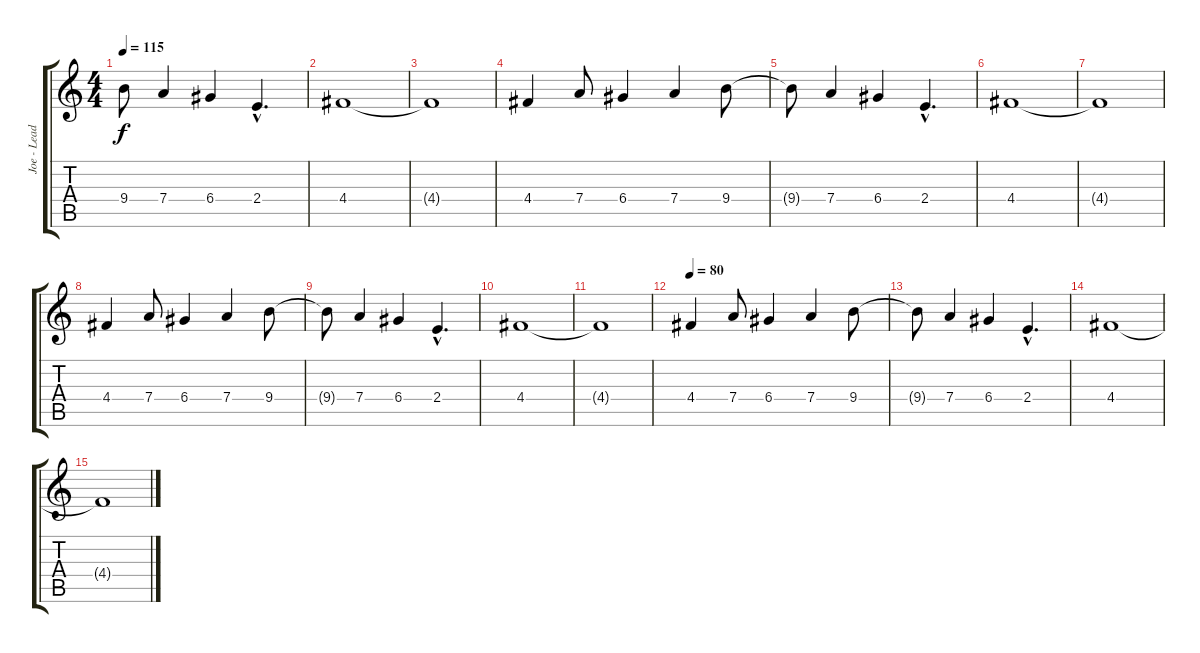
\track ("Joe - Lead guitar" "Joe - Lead") {instrument distortionguitar}
\staff {score tabs}
\tuning (E4 B3 G3 D3 A2 D2) {hide}
\ts (4 4)
\tempo 115
\clef g2
\ks c
9.4{t}.8{dy f} 7.4.4 6.4.4 2.4{hac}.4{d} |
4.4.1 |
4.4{t}.1 |
4.4.4 7.4.8 6.4.4 7.4.4 9.4.8 |
9.4{t}.8 7.4.4 6.4.4 2.4{hac}.4{d} |
4.4.1 |
4.4{t}.1 |
4.4.4 7.4.8 6.4.4 7.4.4 9.4.8 |
9.4{t}.8 7.4.4 6.4.4 2.4{hac}.4{d} |
4.4.1 |
4.4{t}.1 |
\tempo 80
4.4.4 7.4.8 6.4.4 7.4.4 9.4.8 |
9.4{t}.8 7.4.4 6.4.4 2.4{hac}.4{d} |
4.4.1 |
4.4{t}.1
